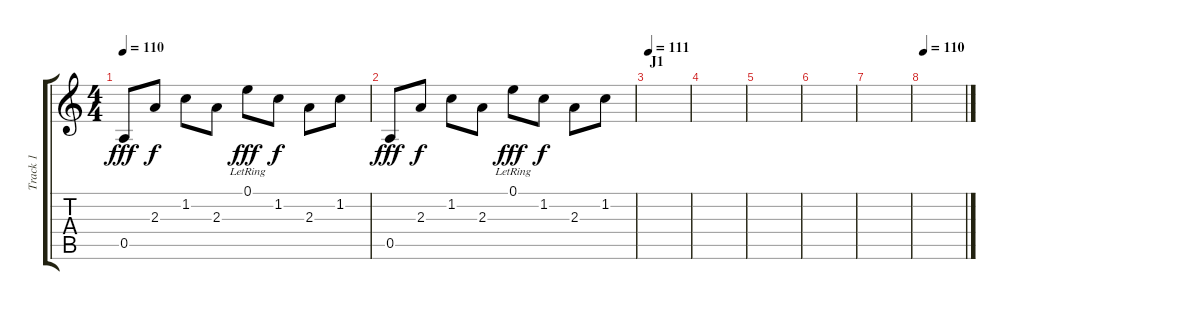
\track ("Track 1" "Track 1") {instrument electricguitarclean}
\staff {score tabs}
\tuning (E4 B3 G3 D3 A2 E2) {hide}
\ts (4 4)
\tempo 110
\clef g2
\ks c
0.5.8{dy fff} 2.3.8{dy f} 1.2.8 2.3.8 0.1{lr}.8{dy fff} 1.2.8{dy f} 2.3.8 1.2.8 |
0.5.8{dy fff} 2.3.8{dy f} 1.2.8 2.3.8 0.1{lr}.8{dy fff} 1.2.8{dy f} 2.3.8 1.2.8 |
\section ("" "J1")
\tempo 111
|
|
|
|
|
\tempo 110
